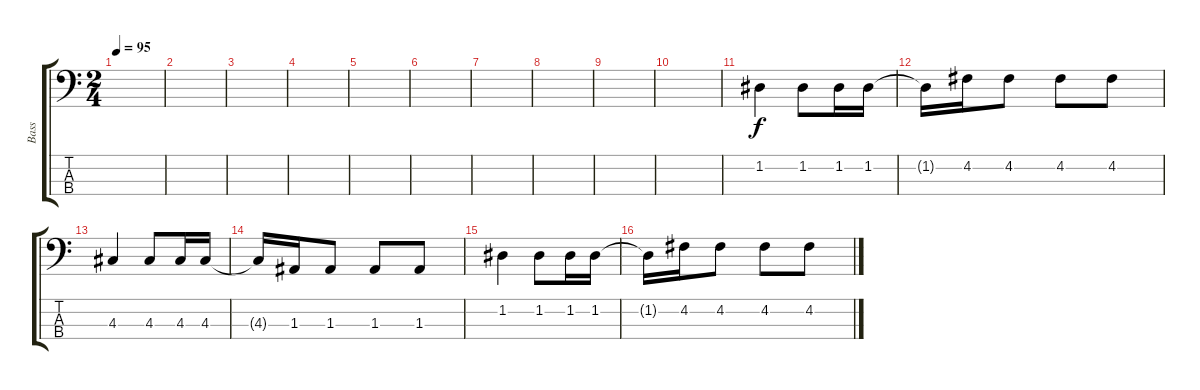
\track ("Bass" "Bass") {instrument electricbassfinger}
\staff {score tabs}
\tuning (G2 D2 A1 E1) {hide}
\ts (2 4)
\tempo 95
\clef f4
\ks c
|
|
|
|
|
|
|
|
|
|
1.2.4 1.2.8 1.2.16 1.2.16 |
1.2{t}.16 4.2.16 4.2.8 4.2.8 4.2.8 |
4.3.4 4.3.8 4.3.16 4.3.16 |
4.3{t}.16 1.3.16 1.3.8 1.3.8 1.3.8 |
1.2.4 1.2.8 1.2.16 1.2.16 |
1.2{t}.16 4.2.16 4.2.8 4.2.8 4.2.8
